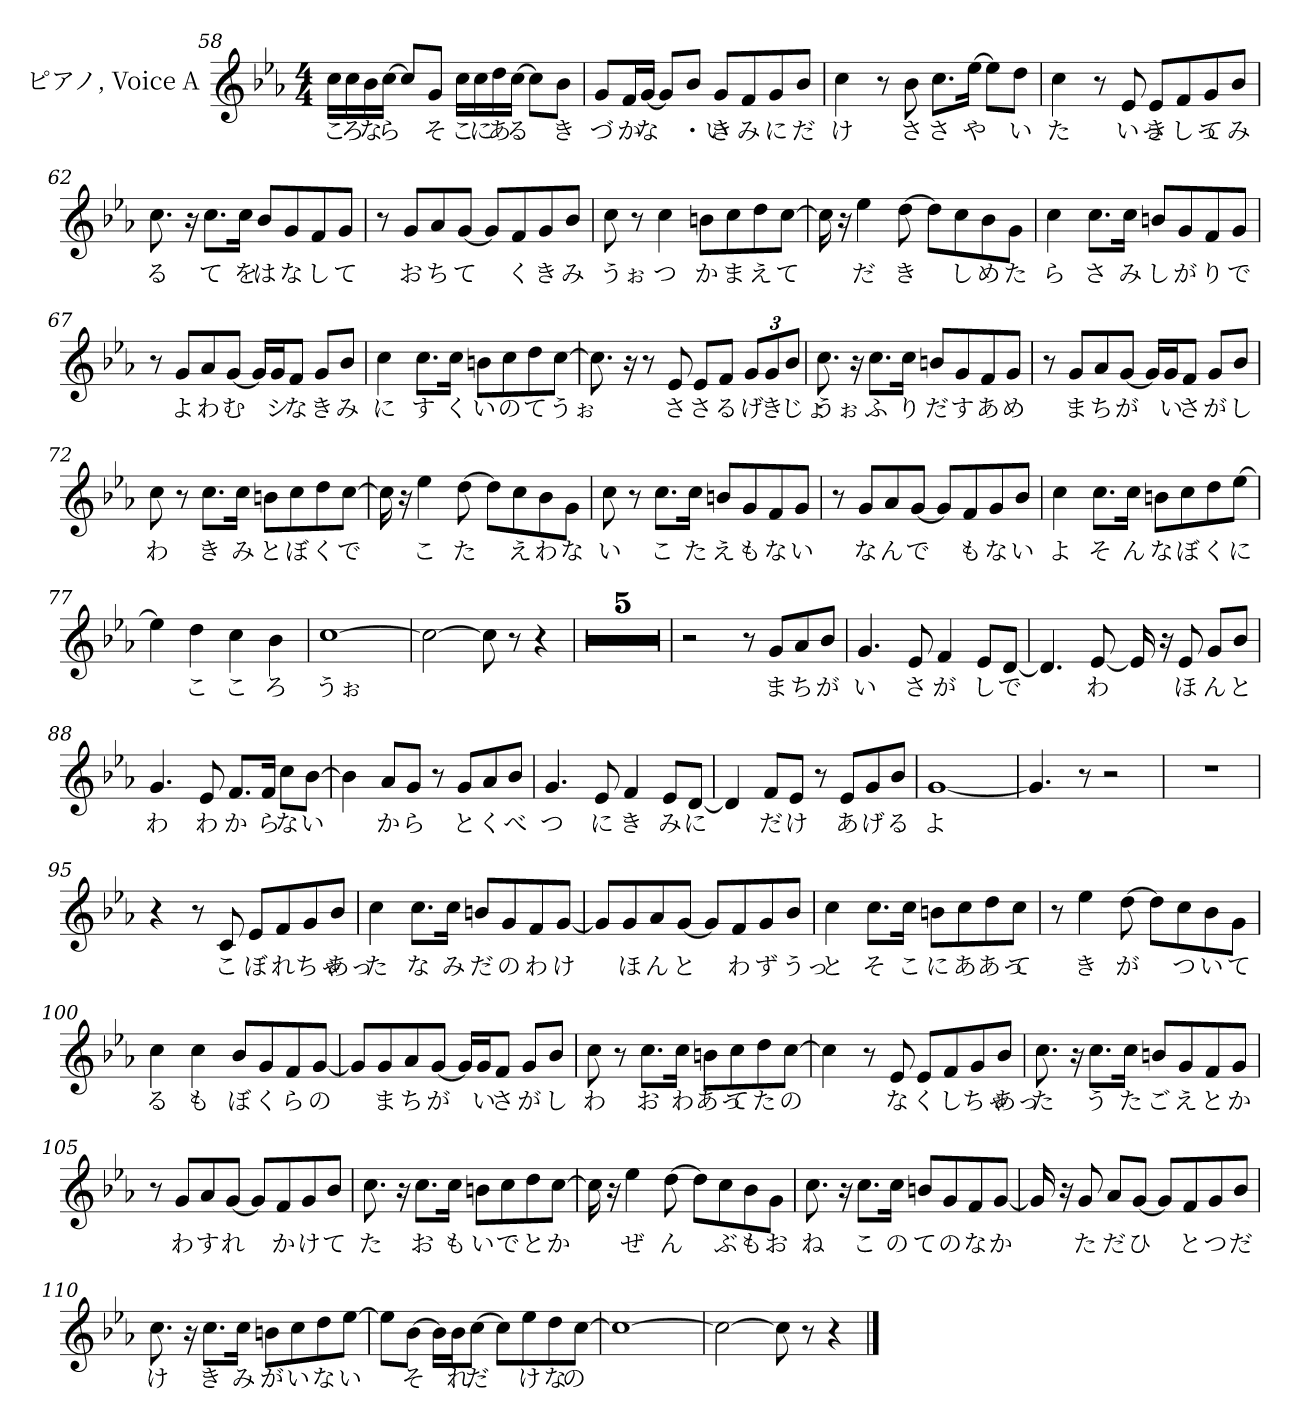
**kern	**text
*part1	*part1
*staff1	*staff1
*I"ピアノ, Voice A	*
*clefG2	*
*k[b-e-a-]	*
*M4/4	*
=58	=58
!	!LO:LY:b
16cc\LL	こ
!	!LO:LY:b
16cc\	ろ
!	!LO:LY:b
16b-\	な
!	!LO:LY:b
[16cc\JJ	ら
8cc/L]	.
!	!LO:LY:b
8g/J	そ
!	!LO:LY:b
16cc\LL	こ
!	!LO:LY:b
16cc\	に
!	!LO:LY:b
16dd\	あ
!	!LO:LY:b
[16cc\JJ	る
8cc\L]	.
!	!LO:LY:b
8b-\J	き
=59	=59
!	!LO:LY:b
8g/L	づ
!	!LO:LY:b
16f/L	か
!	!LO:LY:b
[16g/JJ	な
8g/L]	.
!	!LO:LY:b
8b-/J	・い
!	!LO:LY:b
8g/L	き
!	!LO:LY:b
8f/	み
!	!LO:LY:b
8g/	に
!	!LO:LY:b
8b-/J	だ
!!LO:LB:g=z
=60	=60
!	!LO:LY:b
4cc\	け
8r	.
!	!LO:LY:b
8b-\	さ
!	!LO:LY:b
8.cc\L	さ
!	!LO:LY:b
[16ee-\Jk	や
8ee-\L]	.
!	!LO:LY:b
8dd\J	い
=61	=61
!	!LO:LY:b
4cc\	た
8r	.
!	!LO:LY:b
8e-/	いっ
!	!LO:LY:b
8e-/L	き
!	!LO:LY:b
8f/	しっ
!	!LO:LY:b
8g/	て
!	!LO:LY:b
8b-/J	み
=62	=62
!	!LO:LY:b
8.cc\	る
16r	.
!	!LO:LY:b
8.cc\L	て
!	!LO:LY:b
16cc\Jk	を
!	!LO:LY:b
8b-/L	は
!	!LO:LY:b
8g/	な
!	!LO:LY:b
8f/	し
!	!LO:LY:b
8g/J	て
=63	=63
8r	.
!	!LO:LY:b
8g/L	お
!	!LO:LY:b
8a-/	ち
!	!LO:LY:b
[8g/J	て
8g/L]	.
!	!LO:LY:b
8f/	く
!	!LO:LY:b
8g/	き
!	!LO:LY:b
8b-/J	み
!!LO:LB:g=z
=64	=64
!	!LO:LY:b
8cc\	うぉ
8r	.
!	!LO:LY:b
4cc\	つ
!	!LO:LY:b
8bn\L	か
!	!LO:LY:b
8cc\	ま
!	!LO:LY:b
8dd\	え
!	!LO:LY:b
[8cc\J	て
=65	=65
16cc\]	.
16r	.
!	!LO:LY:b
4ee-\	だ
!	!LO:LY:b
[8dd\	き
8dd\L]	.
!	!LO:LY:b
8cc\	し
!	!LO:LY:b
8b-\	め
!	!LO:LY:b
8g\J	た
=66	=66
!	!LO:LY:b
4cc\	ら
!	!LO:LY:b
8.cc\L	さ
!	!LO:LY:b
16cc\Jk	み
!	!LO:LY:b
8bn/L	し
!	!LO:LY:b
8g/	が
!	!LO:LY:b
8f/	り
!	!LO:LY:b
8g/J	で
=67	=67
8r	.
!	!LO:LY:b
8g/L	よ
!	!LO:LY:b
8a-/	わ
!	!LO:LY:b
[8g/J	む
16g/LL]	.
!	!LO:LY:b
16g/J	シ
!	!LO:LY:b
8f/J	な
!	!LO:LY:b
8g/L	き
!	!LO:LY:b
8b-/J	み
!!LO:LB:g=z
=68	=68
!	!LO:LY:b
4cc\	に
!	!LO:LY:b
8.cc\L	す
!	!LO:LY:b
16cc\Jk	く
!	!LO:LY:b
8bn\L	い
!	!LO:LY:b
8cc\	の
!	!LO:LY:b
8dd\	て
!	!LO:LY:b
[8cc\J	うぉ
=69	=69
8.cc\]	.
16r	.
8r	.
!	!LO:LY:b
8e-/	さ
!	!LO:LY:b
8e-/L	さ
!	!LO:LY:b
8f/J	る
*Xbrackettup	*
!	!LO:LY:b
12g/L	げ
!	!LO:LY:b
12g/	き
!	!LO:LY:b
12b-/J	じょ
=70	=70
!	!LO:LY:b
8.cc\	うぉ
16r	.
!	!LO:LY:b
8.cc\L	ふ
!	!LO:LY:b
16cc\Jk	り
!	!LO:LY:b
8bn/L	だ
!	!LO:LY:b
8g/	す
!	!LO:LY:b
8f/	あ
!	!LO:LY:b
8g/J	め
=71	=71
8r	.
!	!LO:LY:b
8g/L	ま
!	!LO:LY:b
8a-/	ち
!	!LO:LY:b
[8g/J	が
16g/LL]	.
!	!LO:LY:b
16g/J	い
!	!LO:LY:b
8f/J	さ
!	!LO:LY:b
8g/L	が
!	!LO:LY:b
8b-/J	し
!!LO:LB:g=z
=72	=72
!	!LO:LY:b
8cc\	わ
8r	.
!	!LO:LY:b
8.cc\L	き
!	!LO:LY:b
16cc\Jk	み
!	!LO:LY:b
8bn\L	と
!	!LO:LY:b
8cc\	ぼ
!	!LO:LY:b
8dd\	く
!	!LO:LY:b
[8cc\J	で
=73	=73
16cc\]	.
16r	.
!	!LO:LY:b
4ee-\	こ
!	!LO:LY:b
[8dd\	た
8dd\L]	.
!	!LO:LY:b
8cc\	え
!	!LO:LY:b
8b-\	わ
!	!LO:LY:b
8g\J	な
=74	=74
!	!LO:LY:b
8cc\	い
8r	.
!	!LO:LY:b
8.cc\L	こ
!	!LO:LY:b
16cc\Jk	た
!	!LO:LY:b
8bn/L	え
!	!LO:LY:b
8g/	も
!	!LO:LY:b
8f/	な
!	!LO:LY:b
8g/J	い
=75	=75
8r	.
!	!LO:LY:b
8g/L	な
!	!LO:LY:b
8a-/	ん
!	!LO:LY:b
[8g/J	で
8g/L]	.
!	!LO:LY:b
8f/	も
!	!LO:LY:b
8g/	な
!	!LO:LY:b
8b-/J	い
!!LO:LB:g=z
=76	=76
!	!LO:LY:b
4cc\	よ
!	!LO:LY:b
8.cc\L	そ
!	!LO:LY:b
16cc\Jk	ん
!	!LO:LY:b
8bn\L	な
!	!LO:LY:b
8cc\	ぼ
!	!LO:LY:b
8dd\	く
!	!LO:LY:b
[8ee-\J	に
=77	=77
4ee-\]	.
!	!LO:LY:b
4dd\	こ
!	!LO:LY:b
4cc\	こ
!	!LO:LY:b
4b-\	ろ
=78	=78
!	!LO:LY:b
[1cc	うぉ
=79	=79
2cc\_	.
8cc\]	.
8r	.
4r	.
=80	=80
1r	.
=81	=81
1r	.
=82	=82
1r	.
=83	=83
1r	.
=84	=84
1r	.
=85	=85
2r	.
8r	.
!	!LO:LY:b
8g/L	ま
!	!LO:LY:b
8a-/	ち
!	!LO:LY:b
8b-/J	が
!!LO:LB:g=z
=86	=86
!	!LO:LY:b
4.g/	い
!	!LO:LY:b
8e-/	さ
!	!LO:LY:b
4f/	が
!	!LO:LY:b
8e-/L	し
!	!LO:LY:b
[8d/J	で
=87	=87
4.d/]	.
!	!LO:LY:b
[8e-/	わ
16e-/]	.
16r	.
!	!LO:LY:b
8e-/	ほ
!	!LO:LY:b
8g/L	ん
!	!LO:LY:b
8b-/J	と
=88	=88
!	!LO:LY:b
4.g/	わ
!	!LO:LY:b
8e-/	わ
!	!LO:LY:b
8.f/L	か
!	!LO:LY:b
16f/Jk	ら
!	!LO:LY:b
8cc\L	な
!	!LO:LY:b
[8b-\J	い
=89	=89
4b-\]	.
!	!LO:LY:b
8a-/L	か
!	!LO:LY:b
8g/J	ら
8r	.
!	!LO:LY:b
8g/L	と
!	!LO:LY:b
8a-/	く
!	!LO:LY:b
8b-/J	べ
=90	=90
!	!LO:LY:b
4.g/	つ
!	!LO:LY:b
8e-/	に
!	!LO:LY:b
4f/	き
!	!LO:LY:b
8e-/L	み
!	!LO:LY:b
[8d/J	に
!!LO:LB:g=z
=91	=91
4d/]	.
!	!LO:LY:b
8f/L	だ
!	!LO:LY:b
8e-/J	け
8r	.
!	!LO:LY:b
8e-/L	あ
!	!LO:LY:b
8g/	げ
!	!LO:LY:b
8b-/J	る
=92	=92
!	!LO:LY:b
[1g	よ
=93	=93
4.g/]	.
8r	.
2r	.
=94	=94
1r	.
=95	=95
4r	.
8r	.
!	!LO:LY:b
8c/	こ
!	!LO:LY:b
8e-/L	ぼ
!	!LO:LY:b
8f/	れ
!	!LO:LY:b
8g/	ちゃ
!	!LO:LY:b
8b-/J	あっ
=96	=96
!	!LO:LY:b
4cc\	た
!	!LO:LY:b
8.cc\L	な
!	!LO:LY:b
16cc\Jk	み
!	!LO:LY:b
8bn/L	だ
!	!LO:LY:b
8g/	の
!	!LO:LY:b
8f/	わ
!	!LO:LY:b
[8g/J	け
!!LO:LB:g=z
=97	=97
8g/L]	.
!	!LO:LY:b
8g/	ほ
!	!LO:LY:b
8a-/	ん
!	!LO:LY:b
[8g/J	と
8g/L]	.
!	!LO:LY:b
8f/	わ
!	!LO:LY:b
8g/	ず
!	!LO:LY:b
8b-/J	うっ
=98	=98
!	!LO:LY:b
4cc\	と
!	!LO:LY:b
8.cc\L	そ
!	!LO:LY:b
16cc\Jk	こ
!	!LO:LY:b
8bn\L	に
!	!LO:LY:b
8cc\	あ
!	!LO:LY:b
8dd\	あっ
!	!LO:LY:b
8cc\J	て
=99	=99
8r	.
!	!LO:LY:b
4ee-\	き
!	!LO:LY:b
[8dd\	が
8dd\L]	.
!	!LO:LY:b
8cc\	つ
!	!LO:LY:b
8b-\	い
!	!LO:LY:b
8g\J	て
=100	=100
!	!LO:LY:b
4cc\	る
!	!LO:LY:b
4cc\	も
!	!LO:LY:b
8b-/L	ぼ
!	!LO:LY:b
8g/	く
!	!LO:LY:b
8f/	ら
!	!LO:LY:b
[8g/J	の
!!LO:LB:g=z
=101	=101
8g/L]	.
!	!LO:LY:b
8g/	ま
!	!LO:LY:b
8a-/	ち
!	!LO:LY:b
[8g/J	が
16g/LL]	.
!	!LO:LY:b
16g/J	い
!	!LO:LY:b
8f/J	さ
!	!LO:LY:b
8g/L	が
!	!LO:LY:b
8b-/J	し
=102	=102
!	!LO:LY:b
8cc\	わ
8r	.
!	!LO:LY:b
8.cc\L	お
!	!LO:LY:b
16cc\Jk	わ
!	!LO:LY:b
8bn\L	あっ
!	!LO:LY:b
8cc\	て
!	!LO:LY:b
8dd\	た
!	!LO:LY:b
[8cc\J	の
=103	=103
4cc\]	.
8r	.
!	!LO:LY:b
8e-/	な
!	!LO:LY:b
8e-/L	く
!	!LO:LY:b
8f/	し
!	!LO:LY:b
8g/	ちゃ
!	!LO:LY:b
8b-/J	あっ
=104	=104
!	!LO:LY:b
8.cc\	た
16r	.
!	!LO:LY:b
8.cc\L	う
!	!LO:LY:b
16cc\Jk	た
!	!LO:LY:b
8bn/L	ご
!	!LO:LY:b
8g/	え
!	!LO:LY:b
8f/	と
!	!LO:LY:b
8g/J	か
!!LO:LB:g=z
=105	=105
8r	.
!	!LO:LY:b
8g/L	わ
!	!LO:LY:b
8a-/	す
!	!LO:LY:b
[8g/J	れ
8g/L]	.
!	!LO:LY:b
8f/	か
!	!LO:LY:b
8g/	け
!	!LO:LY:b
8b-/J	て
=106	=106
!	!LO:LY:b
8.cc\	た
16r	.
!	!LO:LY:b
8.cc\L	お
!	!LO:LY:b
16cc\Jk	も
!	!LO:LY:b
8bn\L	い
!	!LO:LY:b
8cc\	で
!	!LO:LY:b
8dd\	と
!	!LO:LY:b
[8cc\J	か
=107	=107
16cc\]	.
16r	.
!	!LO:LY:b
4ee-\	ぜ
!	!LO:LY:b
[8dd\	ん
8dd\L]	.
!	!LO:LY:b
8cc\	ぶ
!	!LO:LY:b
8b-\	も
!	!LO:LY:b
8g\J	お
=108	=108
!	!LO:LY:b
8.cc\	ね
16r	.
!	!LO:LY:b
8.cc\L	こ
!	!LO:LY:b
16cc\Jk	の
!	!LO:LY:b
8bn/L	て
!	!LO:LY:b
8g/	の
!	!LO:LY:b
8f/	な
!	!LO:LY:b
[8g/J	か
!!LO:PB:g=z
=109	=109
16g/]	.
16r	.
!	!LO:LY:b
8g/	た
!	!LO:LY:b
8a-/L	だ
!	!LO:LY:b
[8g/J	ひ
8g/L]	.
!	!LO:LY:b
8f/	と
!	!LO:LY:b
8g/	つ
!	!LO:LY:b
8b-/J	だ
=110	=110
!	!LO:LY:b
8.cc\	け
16r	.
!	!LO:LY:b
8.cc\L	き
!	!LO:LY:b
16cc\Jk	み
!	!LO:LY:b
8bn\L	が
!	!LO:LY:b
8cc\	い
!	!LO:LY:b
8dd\	な
!	!LO:LY:b
[8ee-\J	い
=111	=111
8ee-\L]	.
!	!LO:LY:b
[8b-\J	そ
16b-\LL]	.
!	!LO:LY:b
16b-\J	れ
!	!LO:LY:b
[8cc\J	だ
8cc\L]	.
!	!LO:LY:b
8ee-\	け
!	!LO:LY:b
8dd\	な
!	!LO:LY:b
[8cc\J	の
=112	=112
1cc_	.
=113	=113
2cc\_	.
8cc\]	.
8r	.
4r	.
==	==
*-	*-
